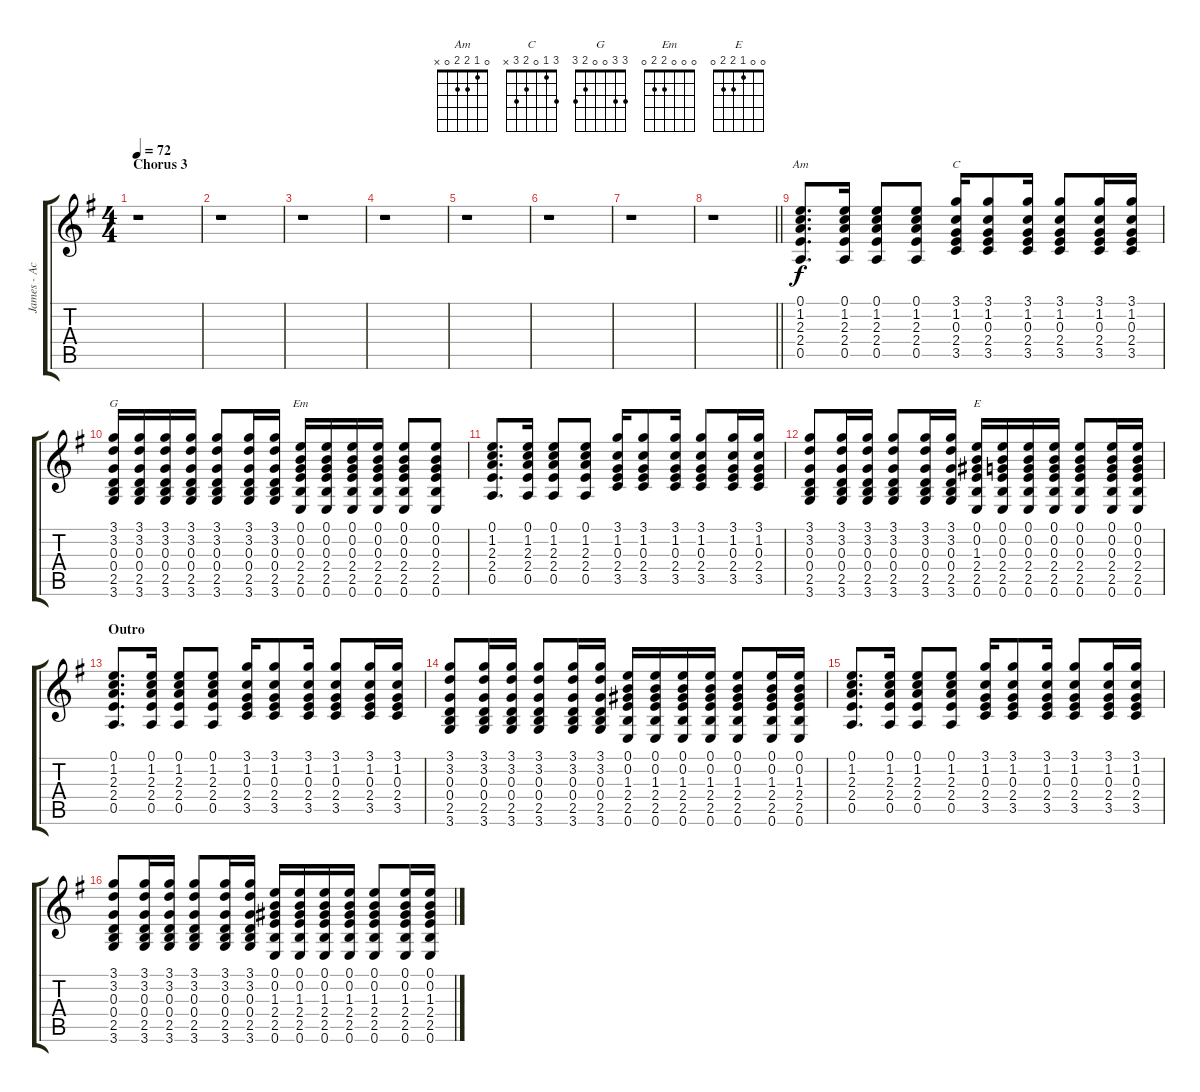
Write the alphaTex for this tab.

\track ("James - Acoustic II" "James - Ac") {instrument acousticguitarnylon}
\staff {score tabs}
\tuning (E4 B3 G3 D3 A2 E2) {hide}
\chord ("Am" 0 1 2 2 0 x)
\chord ("C" 3 1 0 2 3 x)
\chord ("G" 3 3 0 0 2 3)
\chord ("Em" 0 0 0 2 2 0)
\chord ("E" 0 0 1 2 2 0)
\ts (4 4)
\section ("" "Chorus 3")
\tempo 72
\clef g2
\ks eminor
r.1{dy f} |
r.1 |
r.1 |
r.1 |
r.1 |
r.1 |
r.1 |
\barLineRight lightlight
r.1 |
(0.1 1.2 2.3 2.4 0.5).8{d ch "Am" volume 3} (0.1 1.2 2.3 2.4 0.5).16 (0.1 1.2 2.3 2.4 0.5).8 (0.1 1.2 2.3 2.4 0.5).8 (3.1 1.2 0.3 2.4 3.5).16{ch "C"} (3.1 1.2 0.3 2.4 3.5).8 (3.1 1.2 0.3 2.4 3.5).16 (3.1 1.2 0.3 2.4 3.5).8 (3.1 1.2 0.3 2.4 3.5).16 (3.1 1.2 0.3 2.4 3.5).16 |
(3.1 3.2 0.3 0.4 2.5 3.6).16{ch "G"} (3.1 3.2 0.3 0.4 2.5 3.6).16 (3.1 3.2 0.3 0.4 2.5 3.6).16 (3.1 3.2 0.3 0.4 2.5 3.6).16 (3.1 3.2 0.3 0.4 2.5 3.6).8 (3.1 3.2 0.3 0.4 2.5 3.6).16 (3.1 3.2 0.3 0.4 2.5 3.6).16 (0.1 0.2 0.3 2.4 2.5 0.6).16{ch "Em"} (0.1 0.2 0.3 2.4 2.5 0.6).16 (0.1 0.2 0.3 2.4 2.5 0.6).16 (0.1 0.2 0.3 2.4 2.5 0.6).16 (0.1 0.2 0.3 2.4 2.5 0.6).8 (0.1 0.2 0.3 2.4 2.5 0.6).8 |
(0.1 1.2 2.3 2.4 0.5).8{d} (0.1 1.2 2.3 2.4 0.5).16 (0.1 1.2 2.3 2.4 0.5).8 (0.1 1.2 2.3 2.4 0.5).8 (3.1 1.2 0.3 2.4 3.5).16 (3.1 1.2 0.3 2.4 3.5).8 (3.1 1.2 0.3 2.4 3.5).16 (3.1 1.2 0.3 2.4 3.5).8 (3.1 1.2 0.3 2.4 3.5).16 (3.1 1.2 0.3 2.4 3.5).16 |
(3.1 3.2 0.3 0.4 2.5 3.6).8 (3.1 3.2 0.3 0.4 2.5 3.6).16 (3.1 3.2 0.3 0.4 2.5 3.6).16 (3.1 3.2 0.3 0.4 2.5 3.6).8 (3.1 3.2 0.3 0.4 2.5 3.6).16 (3.1 3.2 0.3 0.4 2.5 3.6).16 (0.1 0.2 1.3 2.4 2.5 0.6).16{ch "E"} (0.1 0.2 0.3 2.4 2.5 0.6).16 (0.1 0.2 0.3 2.4 2.5 0.6).16 (0.1 0.2 0.3 2.4 2.5 0.6).16 (0.1 0.2 0.3 2.4 2.5 0.6).8 (0.1 0.2 0.3 2.4 2.5 0.6).16 (0.1 0.2 0.3 2.4 2.5 0.6).16 |
\section ("" "Outro")
(0.1 1.2 2.3 2.4 0.5).8{d} (0.1 1.2 2.3 2.4 0.5).16 (0.1 1.2 2.3 2.4 0.5).8 (0.1 1.2 2.3 2.4 0.5).8 (3.1 1.2 0.3 2.4 3.5).16 (3.1 1.2 0.3 2.4 3.5).8 (3.1 1.2 0.3 2.4 3.5).16 (3.1 1.2 0.3 2.4 3.5).8 (3.1 1.2 0.3 2.4 3.5).16 (3.1 1.2 0.3 2.4 3.5).16 |
(3.1 3.2 0.3 0.4 2.5 3.6).8 (3.1 3.2 0.3 0.4 2.5 3.6).16 (3.1 3.2 0.3 0.4 2.5 3.6).16 (3.1 3.2 0.3 0.4 2.5 3.6).8 (3.1 3.2 0.3 0.4 2.5 3.6).16 (3.1 3.2 0.3 0.4 2.5 3.6).16 (0.1 0.2 1.3 2.4 2.5 0.6).16 (0.1 0.2 1.3 2.4 2.5 0.6).16 (0.1 0.2 1.3 2.4 2.5 0.6).16 (0.1 0.2 1.3 2.4 2.5 0.6).16 (0.1 0.2 1.3 2.4 2.5 0.6).8 (0.1 0.2 1.3 2.4 2.5 0.6).16 (0.1 0.2 1.3 2.4 2.5 0.6).16 |
(0.1 1.2 2.3 2.4 0.5).8{d} (0.1 1.2 2.3 2.4 0.5).16 (0.1 1.2 2.3 2.4 0.5).8 (0.1 1.2 2.3 2.4 0.5).8 (3.1 1.2 0.3 2.4 3.5).16 (3.1 1.2 0.3 2.4 3.5).8 (3.1 1.2 0.3 2.4 3.5).16 (3.1 1.2 0.3 2.4 3.5).8 (3.1 1.2 0.3 2.4 3.5).16 (3.1 1.2 0.3 2.4 3.5).16 |
(3.1 3.2 0.3 0.4 2.5 3.6).8 (3.1 3.2 0.3 0.4 2.5 3.6).16 (3.1 3.2 0.3 0.4 2.5 3.6).16 (3.1 3.2 0.3 0.4 2.5 3.6).8 (3.1 3.2 0.3 0.4 2.5 3.6).16 (3.1 3.2 0.3 0.4 2.5 3.6).16 (0.1 0.2 1.3 2.4 2.5 0.6).16 (0.1 0.2 1.3 2.4 2.5 0.6).16 (0.1 0.2 1.3 2.4 2.5 0.6).16 (0.1 0.2 1.3 2.4 2.5 0.6).16 (0.1 0.2 1.3 2.4 2.5 0.6).8 (0.1 0.2 1.3 2.4 2.5 0.6).16 (0.1 0.2 1.3 2.4 2.5 0.6).16
